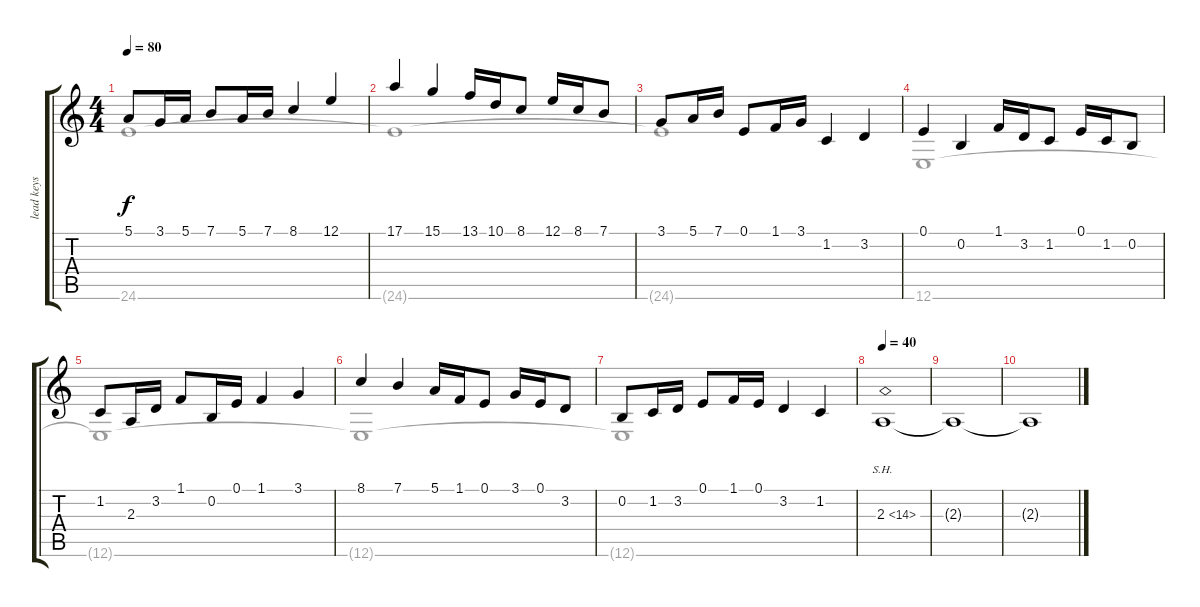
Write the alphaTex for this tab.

\track ("lead keys" "lead keys") {instrument flute}
\staff {score tabs}
\tuning (E4 B3 G3 D3 A2 E2) {hide}
\voice
\ts (4 4)
\tempo 80
\clef g2
\ks c
5.1.8{dy f} 3.1.16 5.1.16 7.1.8 5.1.16 7.1.16 8.1.4 12.1.4 |
17.1.4 15.1.4 13.1.16 10.1.16 8.1.8 12.1.16 8.1.16 7.1.8 |
3.1.8 5.1.16 7.1.16 0.1.8 1.1.16 3.1.16 1.2.4 3.2.4 |
0.1.4{volume 16} 0.2.4 1.1.16 3.2.16 1.2.8 0.1.16 1.2.16 0.2.8 |
1.2.8 2.3.16 3.2.16 1.1.8 0.2.16 0.1.16 1.1.4 3.1.4 |
8.1.4 7.1.4 5.1.16 1.1.16 0.1.8 3.1.16 0.1.16 3.2.8 |
0.2.8 1.2.16 3.2.16 0.1.8 1.1.16 0.1.16 3.2.4 1.2.4 |
\tempo 40
2.3{sh 12}.1{instrument pad1newage} |
2.3{t}.1 |
2.3{t}.1
\voice
\clef g2
\ottava regular
\simile none
\ks c
24.6{t}.1{dy f} |
24.6{t}.1 |
24.6{t}.1 |
12.6.1 |
12.6{t}.1 |
12.6{t}.1 |
12.6{t}.1 |
|
|
